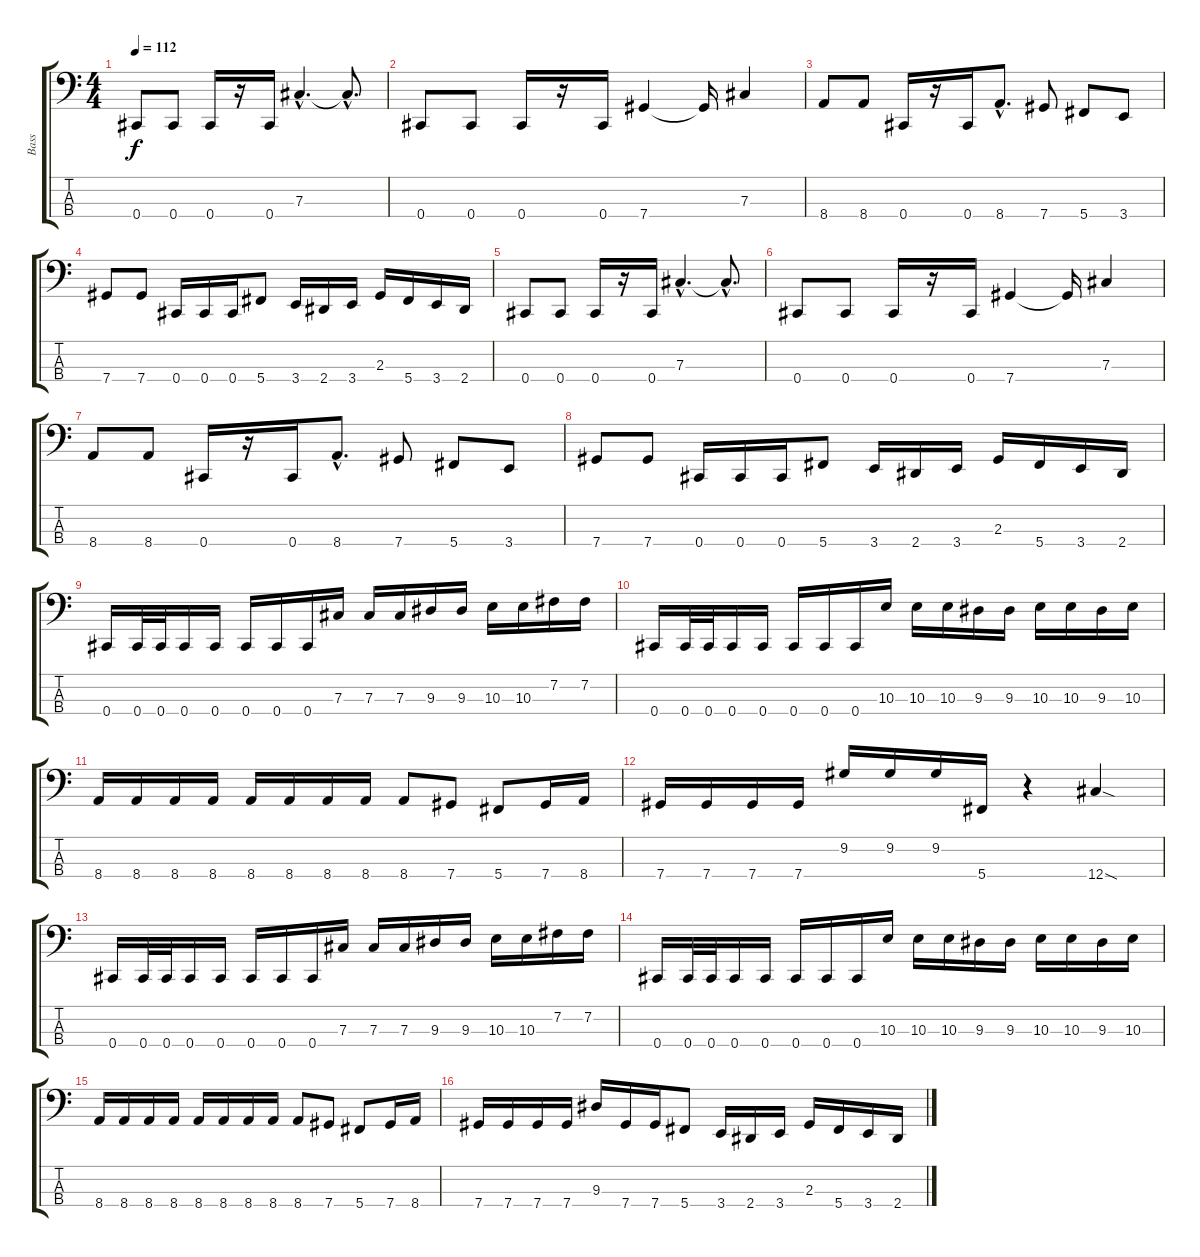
\track ("Bass" "Bass") {instrument electricbassfinger}
\staff {score tabs}
\tuning (E2 B1 Gb1 Db1) {hide}
\ts (4 4)
\section ("" "")
\tempo 112
\clef f4
\ks c
0.4.8{dy f} 0.4.8 0.4.16 r.16 0.4.16 7.3{hac}.4{d} 7.3{hac t}.8{d} |
0.4.8 0.4.8 0.4.16 r.16 0.4.16 7.4.4 7.4{t}.16 7.3.4 |
8.4.8 8.4.8 0.4.16 r.16 0.4.16 8.4{hac}.8{d} 7.4.8 5.4.8 3.4.8 |
7.4.8 7.4.8 0.4.16 0.4.16 0.4.16 5.4.8 3.4.16 2.4.16 3.4.16 2.3.16 5.4.16 3.4.16 2.4.16 |
0.4.8 0.4.8 0.4.16 r.16 0.4.16 7.3{hac}.4{d} 7.3{hac t}.8{d} |
0.4.8 0.4.8 0.4.16 r.16 0.4.16 7.4.4 7.4{t}.16 7.3.4 |
8.4.8 8.4.8 0.4.16 r.16 0.4.16 8.4{hac}.8{d} 7.4.8 5.4.8 3.4.8 |
7.4.8 7.4.8 0.4.16 0.4.16 0.4.16 5.4.8 3.4.16 2.4.16 3.4.16 2.3.16 5.4.16 3.4.16 2.4.16 |
\section ("" "")
0.4.16 0.4.32 0.4.32 0.4.16 0.4.16 0.4.16 0.4.16 0.4.16 7.3.16 7.3.16 7.3.16 9.3.16 9.3.16 10.3.16 10.3.16 7.2.16 7.2.16 |
0.4.16 0.4.32 0.4.32 0.4.16 0.4.16 0.4.16 0.4.16 0.4.16 10.3.16 10.3.16 10.3.16 9.3.16 9.3.16 10.3.16 10.3.16 9.3.16 10.3.16 |
8.4.16 8.4.16 8.4.16 8.4.16 8.4.16 8.4.16 8.4.16 8.4.16 8.4.8 7.4.8 5.4.8 7.4.16 8.4.16 |
7.4.16 7.4.16 7.4.16 7.4.16 9.2.16 9.2.16 9.2.16 5.4.16 r.4 12.4{sod}.4 |
\section ("" "")
0.4.16 0.4.32 0.4.32 0.4.16 0.4.16 0.4.16 0.4.16 0.4.16 7.3.16 7.3.16 7.3.16 9.3.16 9.3.16 10.3.16 10.3.16 7.2.16 7.2.16 |
0.4.16 0.4.32 0.4.32 0.4.16 0.4.16 0.4.16 0.4.16 0.4.16 10.3.16 10.3.16 10.3.16 9.3.16 9.3.16 10.3.16 10.3.16 9.3.16 10.3.16 |
8.4.16 8.4.16 8.4.16 8.4.16 8.4.16 8.4.16 8.4.16 8.4.16 8.4.8 7.4.8 5.4.8 7.4.16 8.4.16 |
7.4.16 7.4.16 7.4.16 7.4.16 9.3.16 7.4.16 7.4.16 5.4.8 3.4.16 2.4.16 3.4.16 2.3.16 5.4.16 3.4.16 2.4.16
